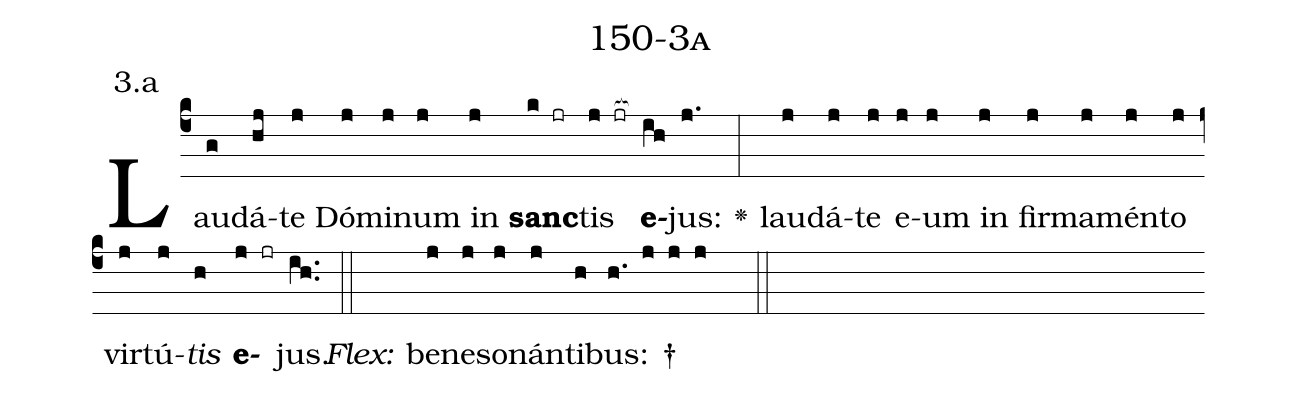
name: 150-3a;
annotation: 3.a;
%%
(c4)Lau(g)dá(hj)te(j) Dó(j)mi(j)num(j) in(j) <b>sanc</b>(k jr)tis(j jr[ocb:1{]) <b>e</b>(ih[ocb:0}])jus:(j.) <v>\greheightstar</v>(:) lau(j)dá(j)te(j) e(j)um(j) in(j) fir(j)ma(j)mén(j)to(j) vir(j)tú(j)<i>tis</i>(h) <b>e</b>(j jr)jus.(ih..) (::)
<i>Flex:</i>()  be(j)ne(j)so(j)nán(j)ti(h)bus: †(h. j j j  ::)

%E(j) u(j) o(j) u(h) a(j) e.(ih..) (::)
